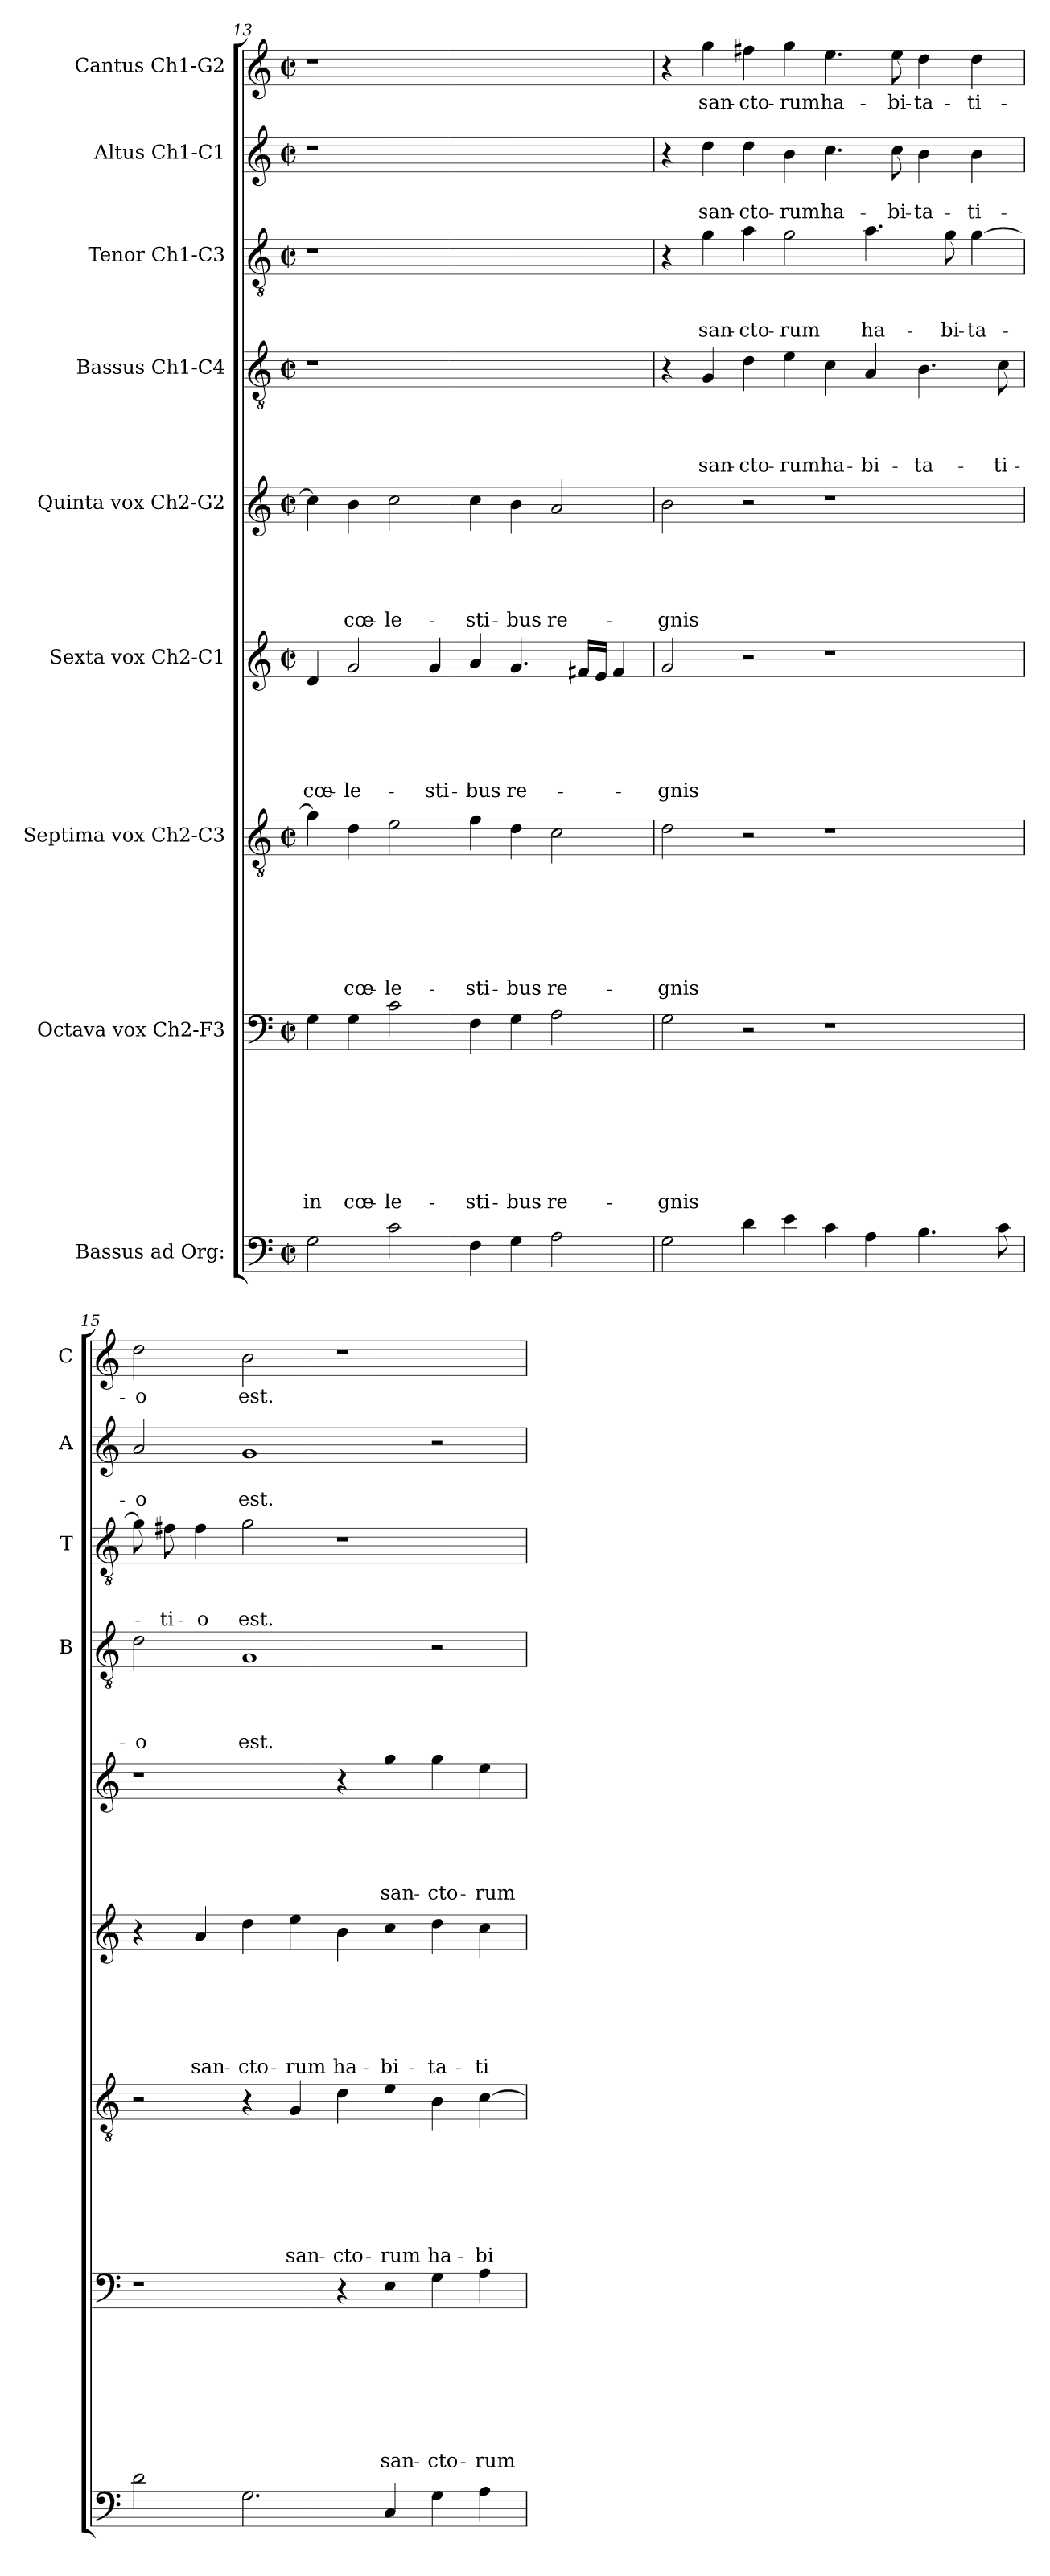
**kern	**kern	**text	**text	**text	**text	**text	**text	**text	**text	**kern	**text	**text	**text	**text	**text	**text	**text	**kern	**text	**text	**text	**text	**text	**text	**kern	**text	**text	**text	**text	**text	**kern	**text	**text	**text	**text	**kern	**text	**text	**text	**kern	**text	**text	**kern	**text
*part9	*part8	*part8	*part8	*part8	*part8	*part8	*part8	*part8	*part8	*part7	*part7	*part7	*part7	*part7	*part7	*part7	*part7	*part6	*part6	*part6	*part6	*part6	*part6	*part6	*part5	*part5	*part5	*part5	*part5	*part5	*part4	*part4	*part4	*part4	*part4	*part3	*part3	*part3	*part3	*part2	*part2	*part2	*part1	*part1
*staff9	*staff8	*staff8	*staff8	*staff8	*staff8	*staff8	*staff8	*staff8	*staff8	*staff7	*staff7	*staff7	*staff7	*staff7	*staff7	*staff7	*staff7	*staff6	*staff6	*staff6	*staff6	*staff6	*staff6	*staff6	*staff5	*staff5	*staff5	*staff5	*staff5	*staff5	*staff4	*staff4	*staff4	*staff4	*staff4	*staff3	*staff3	*staff3	*staff3	*staff2	*staff2	*staff2	*staff1	*staff1
*I"Bassus ad Org:	*I"Octava vox Ch2-F3	*	*	*	*	*	*	*	*	*I"Septima vox Ch2-C3	*	*	*	*	*	*	*	*I"Sexta vox Ch2-C1	*	*	*	*	*	*	*I"Quinta vox Ch2-G2	*	*	*	*	*	*I"Bassus Ch1-C4	*	*	*	*	*I"Tenor Ch1-C3	*	*	*	*I"Altus Ch1-C1	*	*	*I"Cantus Ch1-G2	*
*	*	*	*	*	*	*	*	*	*	*	*	*	*	*	*	*	*	*	*	*	*	*	*	*	*	*	*	*	*	*	*I'B	*	*	*	*	*I'T	*	*	*	*I'A	*	*	*I'C	*
*clefF4	*clefF4	*	*	*	*	*	*	*	*	*clefGv2	*	*	*	*	*	*	*	*clefG2	*	*	*	*	*	*	*clefG2	*	*	*	*	*	*clefGv2	*	*	*	*	*clefGv2	*	*	*	*clefG2	*	*	*clefG2	*
*k[]	*k[]	*	*	*	*	*	*	*	*	*k[]	*	*	*	*	*	*	*	*k[]	*	*	*	*	*	*	*k[]	*	*	*	*	*	*k[]	*	*	*	*	*k[]	*	*	*	*k[]	*	*	*k[]	*
*C:	*C:	*	*	*	*	*	*	*	*	*C:	*	*	*	*	*	*	*	*C:	*	*	*	*	*	*	*C:	*	*	*	*	*	*C:	*	*	*	*	*C:	*	*	*	*C:	*	*	*C:	*
*M2/2	*M2/2	*	*	*	*	*	*	*	*	*M2/2	*	*	*	*	*	*	*	*M2/2	*	*	*	*	*	*	*M2/2	*	*	*	*	*	*M2/2	*	*	*	*	*M2/2	*	*	*	*M2/2	*	*	*M2/2	*
*met(c|)	*met(c|)	*	*	*	*	*	*	*	*	*met(c|)	*	*	*	*	*	*	*	*met(c|)	*	*	*	*	*	*	*met(c|)	*	*	*	*	*	*met(c|)	*	*	*	*	*met(c|)	*	*	*	*met(c|)	*	*	*met(c|)	*
=13	=13	=13	=13	=13	=13	=13	=13	=13	=13	=13	=13	=13	=13	=13	=13	=13	=13	=13	=13	=13	=13	=13	=13	=13	=13	=13	=13	=13	=13	=13	=13	=13	=13	=13	=13	=13	=13	=13	=13	=13	=13	=13	=13	=13
!	!	!	!	!	!	!	!	!	!LO:LY:b	!	!	!	!	!	!	!	!	!	!	!	!	!	!	!LO:LY:b	!	!	!	!	!	!	!	!	!	!	!	!	!	!	!	!	!	!	!	!
2G\	4G\	.	.	.	.	.	.	.	in	4g\]	.	.	.	.	.	.	.	4d/	.	.	.	.	.	cœ-	4cc\]	.	.	.	.	.	1r	.	.	.	.	1r	.	.	.	1r	.	.	1r	.
!	!	!	!	!	!	!	!	!	!LO:LY:b	!	!	!	!	!	!	!	!LO:LY:b	!	!	!	!	!	!	!LO:LY:b	!	!	!	!	!	!LO:LY:b	!	!	!	!	!	!	!	!	!	!	!	!	!	!
.	4G\	.	.	.	.	.	.	.	cœ-	4d\	.	.	.	.	.	.	cœ-	2g/	.	.	.	.	.	-le-	4b\	.	.	.	.	cœ-	.	.	.	.	.	.	.	.	.	.	.	.	.	.
!	!	!	!	!	!	!	!	!	!LO:LY:b	!	!	!	!	!	!	!	!LO:LY:b	!	!	!	!	!	!	!	!	!	!	!	!	!LO:LY:b	!	!	!	!	!	!	!	!	!	!	!	!	!	!
2c\	2c\	.	.	.	.	.	.	.	-le-	2e\	.	.	.	.	.	.	-le-	.	.	.	.	.	.	.	2cc\	.	.	.	.	-le-	.	.	.	.	.	.	.	.	.	.	.	.	.	.
!	!	!	!	!	!	!	!	!	!	!	!	!	!	!	!	!	!	!	!	!	!	!	!	!LO:LY:b	!	!	!	!	!	!	!	!	!	!	!	!	!	!	!	!	!	!	!	!
.	.	.	.	.	.	.	.	.	.	.	.	.	.	.	.	.	.	4g/	.	.	.	.	.	-sti-	.	.	.	.	.	.	.	.	.	.	.	.	.	.	.	.	.	.	.	.
!	!	!	!	!	!	!	!	!	!LO:LY:b	!	!	!	!	!	!	!	!LO:LY:b	!	!	!	!	!	!	!LO:LY:b	!	!	!	!	!	!LO:LY:b	!	!	!	!	!	!	!	!	!	!	!	!	!	!
4F\	4F\	.	.	.	.	.	.	.	-sti-	4f\	.	.	.	.	.	.	-sti-	4a/	.	.	.	.	.	-bus	4cc\	.	.	.	.	-sti-	1ryy	.	.	.	.	1ryy	.	.	.	1ryy	.	.	1ryy	.
!	!	!	!	!	!	!	!	!	!LO:LY:b	!	!	!	!	!	!	!	!LO:LY:b	!	!	!	!	!	!	!LO:LY:b	!	!	!	!	!	!LO:LY:b	!	!	!	!	!	!	!	!	!	!	!	!	!	!
4G\	4G\	.	.	.	.	.	.	.	-bus	4d\	.	.	.	.	.	.	-bus	4.g/	.	.	.	.	.	re-	4b\	.	.	.	.	-bus	.	.	.	.	.	.	.	.	.	.	.	.	.	.
!	!	!	!	!	!	!	!	!	!LO:LY:b	!	!	!	!	!	!	!	!LO:LY:b	!	!	!	!	!	!	!	!	!	!	!	!	!LO:LY:b	!	!	!	!	!	!	!	!	!	!	!	!	!	!
2A\	2A\	.	.	.	.	.	.	.	re-	2c\	.	.	.	.	.	.	re-	.	.	.	.	.	.	.	2a/	.	.	.	.	re-	.	.	.	.	.	.	.	.	.	.	.	.	.	.
.	.	.	.	.	.	.	.	.	.	.	.	.	.	.	.	.	.	16f#X/LL	.	.	.	.	.	.	.	.	.	.	.	.	.	.	.	.	.	.	.	.	.	.	.	.	.	.
.	.	.	.	.	.	.	.	.	.	.	.	.	.	.	.	.	.	16e/JJ	.	.	.	.	.	.	.	.	.	.	.	.	.	.	.	.	.	.	.	.	.	.	.	.	.	.
.	.	.	.	.	.	.	.	.	.	.	.	.	.	.	.	.	.	4f#/	.	.	.	.	.	.	.	.	.	.	.	.	.	.	.	.	.	.	.	.	.	.	.	.	.	.
!!LO:LB:g=z
=14	=14	=14	=14	=14	=14	=14	=14	=14	=14	=14	=14	=14	=14	=14	=14	=14	=14	=14	=14	=14	=14	=14	=14	=14	=14	=14	=14	=14	=14	=14	=14	=14	=14	=14	=14	=14	=14	=14	=14	=14	=14	=14	=14	=14
!	!	!	!	!	!	!	!	!	!LO:LY:b	!	!	!	!	!	!	!	!LO:LY:b	!	!	!	!	!	!	!LO:LY:b	!	!	!	!	!	!LO:LY:b	!	!	!	!	!	!	!	!	!	!	!	!	!	!
2G\	2G\	.	.	.	.	.	.	.	-gnis	2d\	.	.	.	.	.	.	-gnis	2g/	.	.	.	.	.	-gnis	2b\	.	.	.	.	-gnis	4r	.	.	.	.	4r	.	.	.	4r	.	.	4r	.
!	!	!	!	!	!	!	!	!	!	!	!	!	!	!	!	!	!	!	!	!	!	!	!	!	!	!	!	!	!	!	!	!	!	!	!LO:LY:b	!	!	!	!LO:LY:b	!	!	!LO:LY:b	!	!LO:LY:b
.	.	.	.	.	.	.	.	.	.	.	.	.	.	.	.	.	.	.	.	.	.	.	.	.	.	.	.	.	.	.	4G/	.	.	.	san-	4g\	.	.	san-	4dd\	.	san-	4gg\	san-
!	!	!	!	!	!	!	!	!	!	!	!	!	!	!	!	!	!	!	!	!	!	!	!	!	!	!	!	!	!	!	!	!	!	!	!LO:LY:b	!	!	!	!LO:LY:b	!	!	!LO:LY:b	!	!LO:LY:b
4d\	2r	.	.	.	.	.	.	.	.	2r	.	.	.	.	.	.	.	2r	.	.	.	.	.	.	2r	.	.	.	.	.	4d\	.	.	.	-cto-	4a\	.	.	-cto-	4dd\	.	-cto-	4ff#X\	-cto-
!	!	!	!	!	!	!	!	!	!	!	!	!	!	!	!	!	!	!	!	!	!	!	!	!	!	!	!	!	!	!	!	!	!	!	!LO:LY:b	!	!	!	!LO:LY:b	!	!	!LO:LY:b	!	!LO:LY:b
4e\	.	.	.	.	.	.	.	.	.	.	.	.	.	.	.	.	.	.	.	.	.	.	.	.	.	.	.	.	.	.	4e\	.	.	.	-rum	2g\	.	.	-rum	4b\	.	-rum	4gg\	-rum
!	!	!	!	!	!	!	!	!	!	!	!	!	!	!	!	!	!	!	!	!	!	!	!	!	!	!	!	!	!	!	!	!	!	!	!LO:LY:b	!	!	!	!	!	!	!LO:LY:b	!	!LO:LY:b
4c\	1r	.	.	.	.	.	.	.	.	1r	.	.	.	.	.	.	.	1r	.	.	.	.	.	.	1r	.	.	.	.	.	4c\	.	.	.	ha-	.	.	.	.	4.cc\	.	ha-	4.ee\	ha-
!	!	!	!	!	!	!	!	!	!	!	!	!	!	!	!	!	!	!	!	!	!	!	!	!	!	!	!	!	!	!	!	!	!	!	!LO:LY:b	!	!	!	!LO:LY:b	!	!	!	!	!
4A\	.	.	.	.	.	.	.	.	.	.	.	.	.	.	.	.	.	.	.	.	.	.	.	.	.	.	.	.	.	.	4A/	.	.	.	-bi-	4.a\	.	.	ha-	.	.	.	.	.
!	!	!	!	!	!	!	!	!	!	!	!	!	!	!	!	!	!	!	!	!	!	!	!	!	!	!	!	!	!	!	!	!	!	!	!	!	!	!	!	!	!	!LO:LY:b	!	!LO:LY:b
.	.	.	.	.	.	.	.	.	.	.	.	.	.	.	.	.	.	.	.	.	.	.	.	.	.	.	.	.	.	.	.	.	.	.	.	.	.	.	.	8cc\	.	-bi-	8ee\	-bi-
!	!	!	!	!	!	!	!	!	!	!	!	!	!	!	!	!	!	!	!	!	!	!	!	!	!	!	!	!	!	!	!	!	!	!	!LO:LY:b	!	!	!	!	!	!	!LO:LY:b	!	!LO:LY:b
4.B\	.	.	.	.	.	.	.	.	.	.	.	.	.	.	.	.	.	.	.	.	.	.	.	.	.	.	.	.	.	.	4.B\	.	.	.	-ta-	.	.	.	.	4b\	.	-ta-	4dd\	-ta-
!	!	!	!	!	!	!	!	!	!	!	!	!	!	!	!	!	!	!	!	!	!	!	!	!	!	!	!	!	!	!	!	!	!	!	!	!	!	!	!LO:LY:b	!	!	!	!	!
.	.	.	.	.	.	.	.	.	.	.	.	.	.	.	.	.	.	.	.	.	.	.	.	.	.	.	.	.	.	.	.	.	.	.	.	8g\	.	.	-bi-	.	.	.	.	.
!	!	!	!	!	!	!	!	!	!	!	!	!	!	!	!	!	!	!	!	!	!	!	!	!	!	!	!	!	!	!	!	!	!	!	!	!	!	!	!LO:LY:b	!	!	!LO:LY:b	!	!LO:LY:b
.	.	.	.	.	.	.	.	.	.	.	.	.	.	.	.	.	.	.	.	.	.	.	.	.	.	.	.	.	.	.	.	.	.	.	.	[4g\	.	.	-ta-	4b\	.	-ti-	4dd\	-ti-
!	!	!	!	!	!	!	!	!	!	!	!	!	!	!	!	!	!	!	!	!	!	!	!	!	!	!	!	!	!	!	!	!	!	!	!LO:LY:b	!	!	!	!	!	!	!	!	!
8c\	.	.	.	.	.	.	.	.	.	.	.	.	.	.	.	.	.	.	.	.	.	.	.	.	.	.	.	.	.	.	8c\	.	.	.	-ti-	.	.	.	.	.	.	.	.	.
=15	=15	=15	=15	=15	=15	=15	=15	=15	=15	=15	=15	=15	=15	=15	=15	=15	=15	=15	=15	=15	=15	=15	=15	=15	=15	=15	=15	=15	=15	=15	=15	=15	=15	=15	=15	=15	=15	=15	=15	=15	=15	=15	=15	=15
!	!	!	!	!	!	!	!	!	!	!	!	!	!	!	!	!	!	!	!	!	!	!	!	!	!	!	!	!	!	!	!	!	!	!	!LO:LY:b	!	!	!	!	!	!	!LO:LY:b	!	!LO:LY:b
2d\	1r	.	.	.	.	.	.	.	.	2r	.	.	.	.	.	.	.	4r	.	.	.	.	.	.	1r	.	.	.	.	.	2d\	.	.	.	-o	8g\]	.	.	.	2a/	.	-o	2dd\	-o
!	!	!	!	!	!	!	!	!	!	!	!	!	!	!	!	!	!	!	!	!	!	!	!	!	!	!	!	!	!	!	!	!	!	!	!	!	!	!	!LO:LY:b	!	!	!	!	!
.	.	.	.	.	.	.	.	.	.	.	.	.	.	.	.	.	.	.	.	.	.	.	.	.	.	.	.	.	.	.	.	.	.	.	.	8f#X\	.	.	-ti-	.	.	.	.	.
!	!	!	!	!	!	!	!	!	!	!	!	!	!	!	!	!	!	!	!	!	!	!	!	!LO:LY:b	!	!	!	!	!	!	!	!	!	!	!	!	!	!	!LO:LY:b	!	!	!	!	!
.	.	.	.	.	.	.	.	.	.	.	.	.	.	.	.	.	.	4a/	.	.	.	.	.	san-	.	.	.	.	.	.	.	.	.	.	.	4f#\	.	.	-o	.	.	.	.	.
!	!	!	!	!	!	!	!	!	!	!	!	!	!	!	!	!	!	!	!	!	!	!	!	!LO:LY:b	!	!	!	!	!	!	!	!	!	!	!LO:LY:b	!	!	!	!LO:LY:b	!	!	!LO:LY:b	!	!LO:LY:b
2.G\	.	.	.	.	.	.	.	.	.	4r	.	.	.	.	.	.	.	4dd\	.	.	.	.	.	-cto-	.	.	.	.	.	.	1G	.	.	.	est.	2g\	.	.	est.	1g	.	est.	2b\	est.
!	!	!	!	!	!	!	!	!	!	!	!	!	!	!	!	!	!LO:LY:b	!	!	!	!	!	!	!LO:LY:b	!	!	!	!	!	!	!	!	!	!	!	!	!	!	!	!	!	!	!	!
.	.	.	.	.	.	.	.	.	.	4G/	.	.	.	.	.	.	san-	4ee\	.	.	.	.	.	-rum	.	.	.	.	.	.	.	.	.	.	.	.	.	.	.	.	.	.	.	.
!	!	!	!	!	!	!	!	!	!	!	!	!	!	!	!	!	!LO:LY:b	!	!	!	!	!	!	!LO:LY:b	!	!	!	!	!	!	!	!	!	!	!	!	!	!	!	!	!	!	!	!
.	4r	.	.	.	.	.	.	.	.	4d\	.	.	.	.	.	.	-cto-	4b\	.	.	.	.	.	ha-	4r	.	.	.	.	.	.	.	.	.	.	1r	.	.	.	.	.	.	1r	.
!	!	!	!	!	!	!	!	!	!LO:LY:b	!	!	!	!	!	!	!	!LO:LY:b	!	!	!	!	!	!	!LO:LY:b	!	!	!	!	!	!LO:LY:b	!	!	!	!	!	!	!	!	!	!	!	!	!	!
4C/	4E\	.	.	.	.	.	.	.	san-	4e\	.	.	.	.	.	.	-rum	4cc\	.	.	.	.	.	-bi-	4gg\	.	.	.	.	san-	.	.	.	.	.	.	.	.	.	.	.	.	.	.
!	!	!	!	!	!	!	!	!	!LO:LY:b	!	!	!	!	!	!	!	!LO:LY:b	!	!	!	!	!	!	!LO:LY:b	!	!	!	!	!	!LO:LY:b	!	!	!	!	!	!	!	!	!	!	!	!	!	!
4G\	4G\	.	.	.	.	.	.	.	-cto-	4B\	.	.	.	.	.	.	ha-	4dd\	.	.	.	.	.	-ta-	4gg\	.	.	.	.	-cto-	2r	.	.	.	.	.	.	.	.	2r	.	.	.	.
!	!	!	!	!	!	!	!	!	!LO:LY:b	!	!	!	!	!	!	!	!LO:LY:b	!	!	!	!	!	!	!LO:LY:b	!	!	!	!	!	!LO:LY:b	!	!	!	!	!	!	!	!	!	!	!	!	!	!
4A\	4A\	.	.	.	.	.	.	.	-rum	[4c\	.	.	.	.	.	.	-bi-	4cc\	.	.	.	.	.	-ti-	4ee\	.	.	.	.	-rum	.	.	.	.	.	.	.	.	.	.	.	.	.	.
=	=	=	=	=	=	=	=	=	=	=	=	=	=	=	=	=	=	=	=	=	=	=	=	=	=	=	=	=	=	=	=	=	=	=	=	=	=	=	=	=	=	=	=	=
*-	*-	*-	*-	*-	*-	*-	*-	*-	*-	*-	*-	*-	*-	*-	*-	*-	*-	*-	*-	*-	*-	*-	*-	*-	*-	*-	*-	*-	*-	*-	*-	*-	*-	*-	*-	*-	*-	*-	*-	*-	*-	*-	*-	*-
